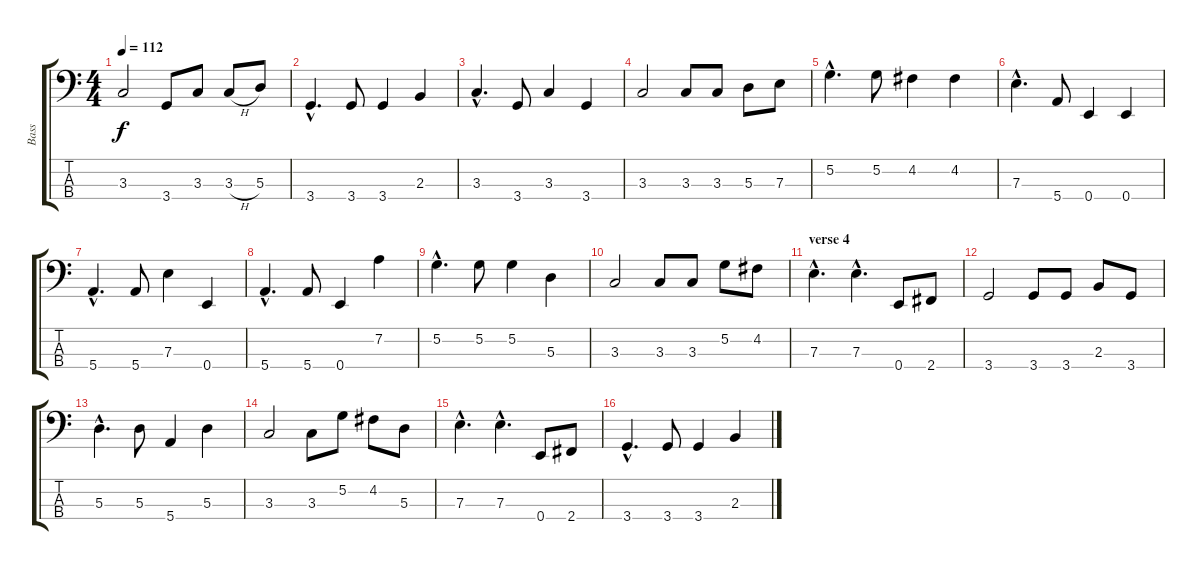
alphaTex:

\track ("Bass" "Bass") {instrument electricbasspick}
\staff {score tabs}
\tuning (G2 D2 A1 E1) {hide}
\ts (4 4)
\tempo 112
\clef f4
\ks c
3.3.2{dy f} 3.4.8 3.3.8 3.3{h}.8 5.3.8 |
3.4{hac}.4{d} 3.4.8 3.4.4 2.3.4 |
3.3{hac}.4{d} 3.4.8 3.3.4 3.4.4 |
3.3.2 3.3.8 3.3.8 5.3.8 7.3.8 |
5.2{hac}.4{d} 5.2.8 4.2.4 4.2.4 |
7.3{hac}.4{d} 5.4.8 0.4.4 0.4.4 |
5.4{hac}.4{d} 5.4.8 7.3.4 0.4.4 |
5.4{hac}.4{d} 5.4.8 0.4.4 7.2.4 |
5.2{hac}.4{d} 5.2.8 5.2.4 5.3.4 |
3.3.2 3.3.8 3.3.8 5.2.8 4.2.8 |
\section ("" "verse 4")
7.3{hac}.4{d} 7.3{hac}.4{d} 0.4.8 2.4.8 |
3.4.2 3.4.8 3.4.8 2.3.8 3.4.8 |
5.3{hac}.4{d} 5.3.8 5.4.4 5.3.4 |
3.3.2 3.3.8 5.2.8 4.2.8 5.3.8 |
7.3{hac}.4{d} 7.3{hac}.4{d} 0.4.8 2.4.8 |
3.4{hac}.4{d} 3.4.8 3.4.4 2.3.4
